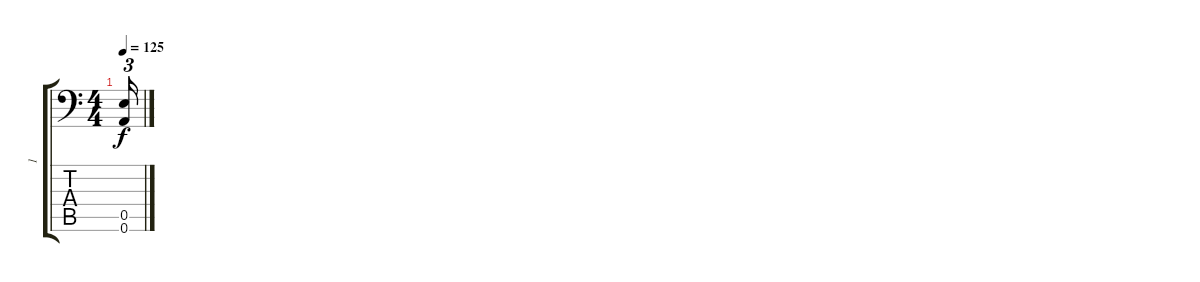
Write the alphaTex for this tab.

\track ("1" "1") {instrument distortionguitar}
\staff {score tabs}
\tuning (B3 Gb3 D3 A2 E2 A1) {hide}
\ts (4 4)
\tempo 125
\clef f4
\ks c
(0.5 0.6).16{tu (3 2) dy f}
